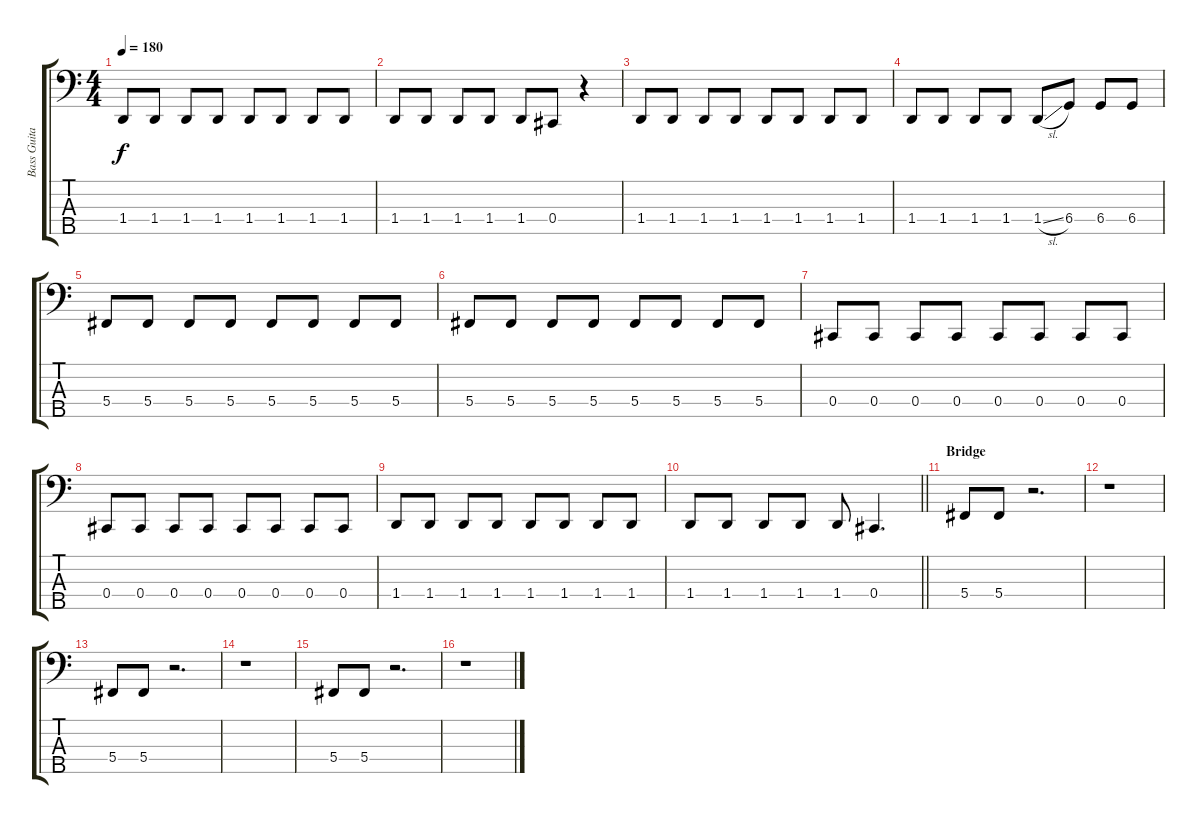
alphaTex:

\track ("Bass Guitar" "Bass Guita") {instrument electricbasspick}
\staff {score tabs}
\tuning (Gb2 Db2 Ab1 Db1 Bb0) {hide}
\ts (4 4)
\tempo 180
\clef f4
\ks c
1.4.8{dy f} 1.4.8 1.4.8 1.4.8 1.4.8 1.4.8 1.4.8 1.4.8 |
1.4.8 1.4.8 1.4.8 1.4.8 1.4.8 0.4.8 r.4 |
1.4.8 1.4.8 1.4.8 1.4.8 1.4.8 1.4.8 1.4.8 1.4.8 |
1.4.8 1.4.8 1.4.8 1.4.8 1.4{sl}.8 6.4.8 6.4.8 6.4.8 |
5.4.8 5.4.8 5.4.8 5.4.8 5.4.8 5.4.8 5.4.8 5.4.8 |
5.4.8 5.4.8 5.4.8 5.4.8 5.4.8 5.4.8 5.4.8 5.4.8 |
0.4.8 0.4.8 0.4.8 0.4.8 0.4.8 0.4.8 0.4.8 0.4.8 |
0.4.8 0.4.8 0.4.8 0.4.8 0.4.8 0.4.8 0.4.8 0.4.8 |
1.4.8 1.4.8 1.4.8 1.4.8 1.4.8 1.4.8 1.4.8 1.4.8 |
\barLineRight lightlight
1.4.8 1.4.8 1.4.8 1.4.8 1.4.8 0.4.4{d} |
\section ("" "Bridge")
5.4.8 5.4.8 r.2{d} |
r.1 |
5.4.8 5.4.8 r.2{d} |
r.1 |
5.4.8 5.4.8 r.2{d} |
r.1
